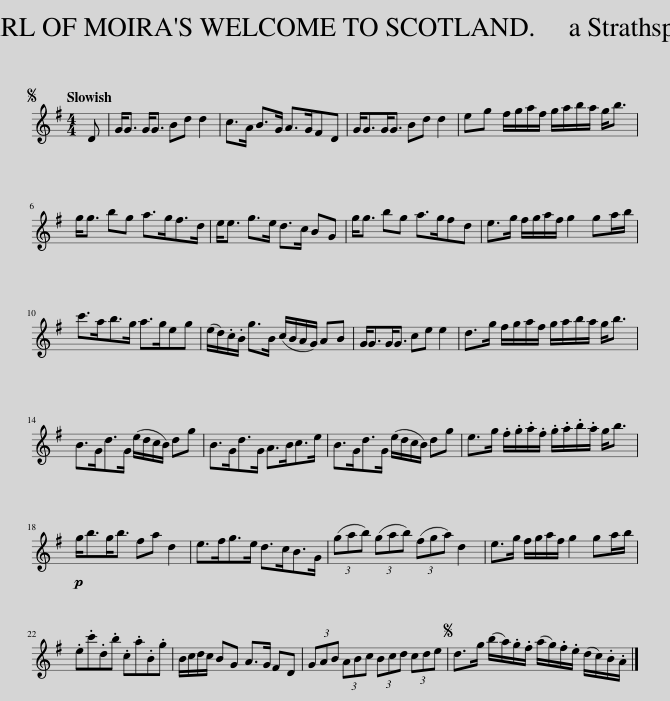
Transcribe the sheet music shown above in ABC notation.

X:1
L:1/8
Q:1/4=120
M:4/4
I:linebreak $
K:G
V:1 treble
V:1
S D | G<G G<G Bd d2 | c>A B>G A>GFD | G<GG<G Bd d2 | eg f/g/a/f/ g/a/b/a/ g<b |$ %5
 g<g bg a>gf>d | e<e g>e d>c BG | g<g bg a>gfd | e>g f/g/a/f/ g2 ga/b/ |$ c'>ab>g a>geg | %10
 (e/d/).c/.B/ g>B (c/B/A/G/) AB | G<GG<G ce e2 | d>g f/g/a/f/ g/a/b/a/ g<b |$ B>Gd>G (e/d/c/B/) dg | B>Gd>G A>Bc>e | %15
 B>Gd>G (e/d/c/B/) dg | e>g .f/.g/.a/.f/ .g/.a/.b/.a/ g<b |$!p! g<bg<b fa d2 | e>fg>e d>cB>G | (3(gab) (3(gab) (3(fga) d2 | %20
 e>g f/g/a/f/ g2 ga/b/ |$ .e.c'.d.b .c.a.B.g | B/c/d/c/ BG A>G FD | (3GAB (3ABc (3Bcd (3cde |S d>g (b/a/).g/.f/ (a/g/).f/.e/ (d/c/).B/.A/ |] %25
